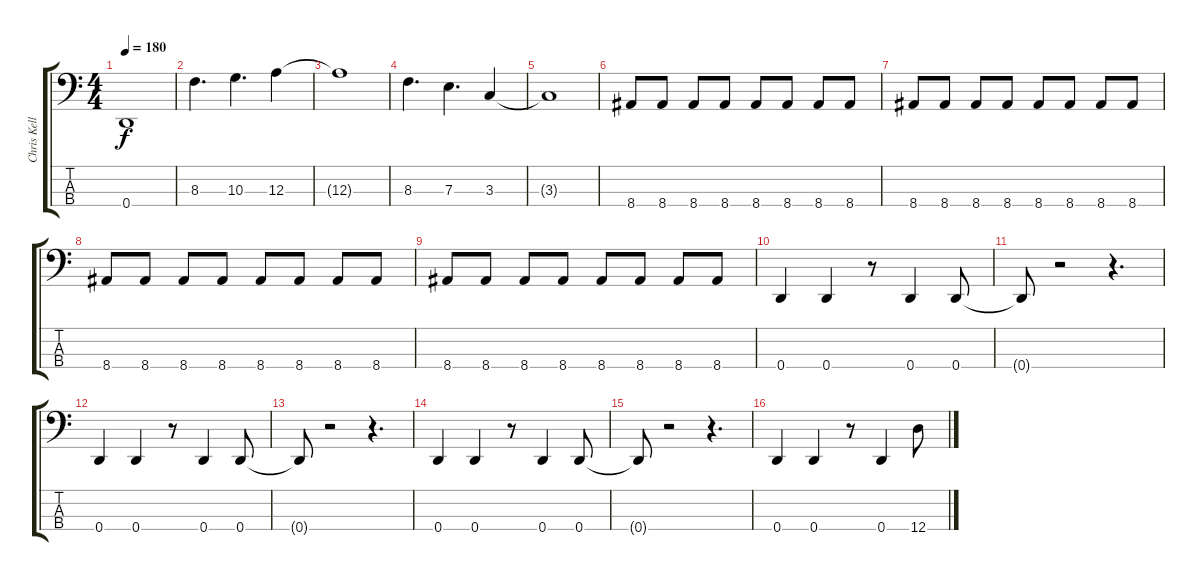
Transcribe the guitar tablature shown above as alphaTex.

\track ("Chris Kells" "Chris Kell") {instrument electricbasspick}
\staff {score tabs}
\tuning (G2 D2 A1 D1) {hide}
\ts (4 4)
\tempo 180
\clef f4
\ks c
0.4.1{dy f} |
8.3.4{d} 10.3.4{d} 12.3.4 |
12.3{t}.1 |
8.3.4{d} 7.3.4{d} 3.3.4 |
3.3{t}.1 |
8.4.8 8.4.8 8.4.8 8.4.8 8.4.8 8.4.8 8.4.8 8.4.8 |
8.4.8 8.4.8 8.4.8 8.4.8 8.4.8 8.4.8 8.4.8 8.4.8 |
8.4.8 8.4.8 8.4.8 8.4.8 8.4.8 8.4.8 8.4.8 8.4.8 |
8.4.8 8.4.8 8.4.8 8.4.8 8.4.8 8.4.8 8.4.8 8.4.8 |
0.4.4 0.4.4 r.8 0.4.4 0.4.8 |
0.4{t}.8 r.2 r.4{d} |
0.4.4 0.4.4 r.8 0.4.4 0.4.8 |
0.4{t}.8 r.2 r.4{d} |
0.4.4 0.4.4 r.8 0.4.4 0.4.8 |
0.4{t}.8 r.2 r.4{d} |
0.4.4 0.4.4 r.8 0.4.4 12.4.8
